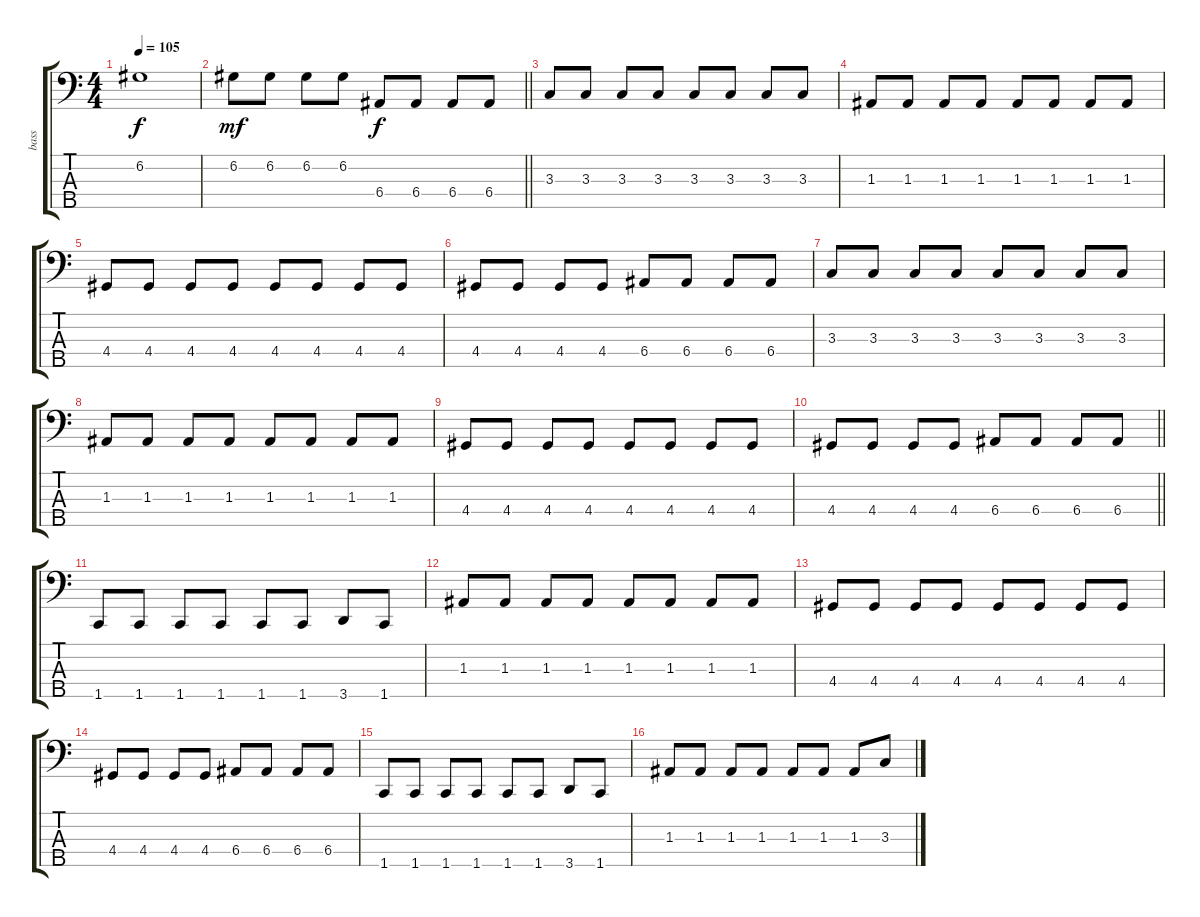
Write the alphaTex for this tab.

\track ("bass" "bass") {instrument electricbassfinger}
\staff {score tabs}
\tuning (G2 D2 A1 E1 B0) {hide}
\ts (4 4)
\tempo 105
\clef f4
\ks c
6.2.1{dy f} |
\barLineRight lightlight
6.2.8{dy mf} 6.2.8 6.2.8 6.2.8 6.4.8{dy f} 6.4.8 6.4.8 6.4.8 |
\section ("" "")
3.3.8 3.3.8 3.3.8 3.3.8 3.3.8 3.3.8 3.3.8 3.3.8 |
1.3.8 1.3.8 1.3.8 1.3.8 1.3.8 1.3.8 1.3.8 1.3.8 |
4.4.8 4.4.8 4.4.8 4.4.8 4.4.8 4.4.8 4.4.8 4.4.8 |
4.4.8 4.4.8 4.4.8 4.4.8 6.4.8 6.4.8 6.4.8 6.4.8 |
3.3.8 3.3.8 3.3.8 3.3.8 3.3.8 3.3.8 3.3.8 3.3.8 |
1.3.8 1.3.8 1.3.8 1.3.8 1.3.8 1.3.8 1.3.8 1.3.8 |
4.4.8 4.4.8 4.4.8 4.4.8 4.4.8 4.4.8 4.4.8 4.4.8 |
\barLineRight lightlight
4.4.8 4.4.8 4.4.8 4.4.8 6.4.8 6.4.8 6.4.8 6.4.8 |
\section ("" "")
1.5.8 1.5.8 1.5.8 1.5.8 1.5.8 1.5.8 3.5.8 1.5.8 |
1.3.8 1.3.8 1.3.8 1.3.8 1.3.8 1.3.8 1.3.8 1.3.8 |
4.4.8 4.4.8 4.4.8 4.4.8 4.4.8 4.4.8 4.4.8 4.4.8 |
4.4.8 4.4.8 4.4.8 4.4.8 6.4.8 6.4.8 6.4.8 6.4.8 |
1.5.8 1.5.8 1.5.8 1.5.8 1.5.8 1.5.8 3.5.8 1.5.8 |
1.3.8 1.3.8 1.3.8 1.3.8 1.3.8 1.3.8 1.3.8 3.3.8
